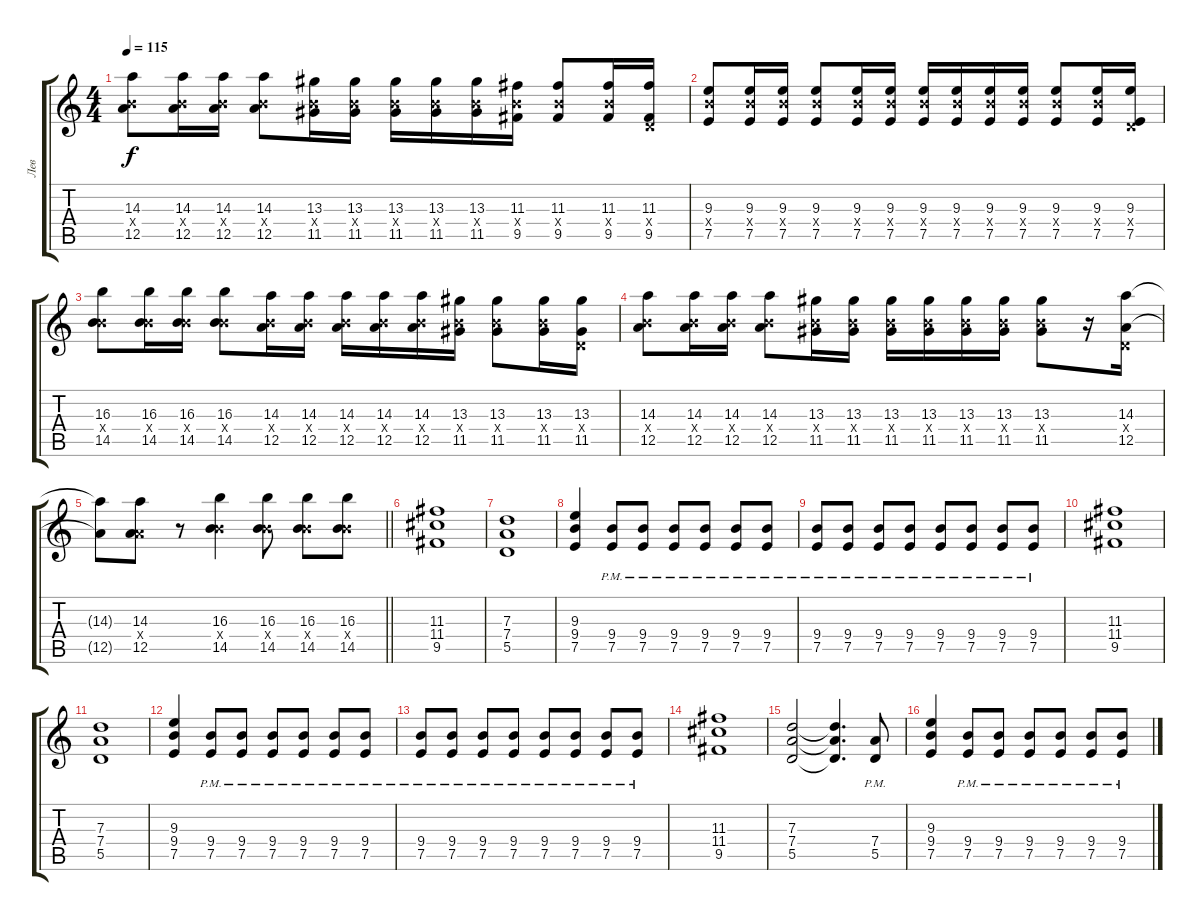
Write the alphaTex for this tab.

\track ("Лев" "Лев") {instrument overdrivenguitar}
\staff {score tabs}
\tuning (E4 B3 G3 D3 A2 E2) {hide}
\ts (4 4)
\tempo 115
\clef g2
\ks c
(14.3 9.4{x} 12.5).8{dy f} (14.3 9.4{x} 12.5).16 (14.3 9.4{x} 12.5).16 (14.3 9.4{x} 12.5).8 (13.3 9.4{x} 11.5).16 (13.3 9.4{x} 11.5).16 (13.3 9.4{x} 11.5).16 (13.3 9.4{x} 11.5).16 (13.3 9.4{x} 11.5).16 (11.3 9.4{x} 9.5).16 (11.3 9.4{x} 9.5).8 (11.3 9.4{x} 9.5).16 (11.3 0.4{x} 9.5).16 |
(9.3 9.4{x} 7.5).8 (9.3 9.4{x} 7.5).16 (9.3 9.4{x} 7.5).16 (9.3 9.4{x} 7.5).8 (9.3 9.4{x} 7.5).16 (9.3 9.4{x} 7.5).16 (9.3 9.4{x} 7.5).16 (9.3 9.4{x} 7.5).16 (9.3 9.4{x} 7.5).16 (9.3 9.4{x} 7.5).16 (9.3 9.4{x} 7.5).8 (9.3 9.4{x} 7.5).16 (9.3 0.4{x} 7.5).16 |
(16.3 9.4{x} 14.5).8 (16.3 9.4{x} 14.5).16 (16.3 9.4{x} 14.5).16 (16.3 9.4{x} 14.5).8 (14.3 9.4{x} 12.5).16 (14.3 9.4{x} 12.5).16 (14.3 9.4{x} 12.5).16 (14.3 9.4{x} 12.5).16 (14.3 9.4{x} 12.5).16 (13.3 9.4{x} 11.5).16 (13.3 9.4{x} 11.5).8 (13.3 9.4{x} 11.5).16 (13.3 0.4{x} 11.5).16 |
(14.3 9.4{x} 12.5).8 (14.3 9.4{x} 12.5).16 (14.3 9.4{x} 12.5).16 (14.3 9.4{x} 12.5).8 (13.3 9.4{x} 11.5).16 (13.3 9.4{x} 11.5).16 (13.3 9.4{x} 11.5).16 (13.3 9.4{x} 11.5).16 (13.3 9.4{x} 11.5).16 (13.3 9.4{x} 11.5).16 (13.3 9.4{x} 11.5).8 r.16 (14.3 0.4{x} 12.5).16 |
\barLineRight lightlight
(14.3{t} 12.5{t}).8 (14.3 7.4{x} 12.5).8 r.8 (16.3 9.4{x} 14.5).4 (16.3 9.4{x} 14.5).8 (16.3 9.4{x} 14.5).8 (16.3 9.4{x} 14.5).8 |
(11.3 11.4 9.5).1 |
(7.3 7.4 5.5).1 |
(9.3 9.4 7.5).4 (9.4{pm} 7.5{pm}).8 (9.4{pm} 7.5{pm}).8 (9.4{pm} 7.5{pm}).8 (9.4{pm} 7.5{pm}).8 (9.4{pm} 7.5{pm}).8 (9.4{pm} 7.5{pm}).8 |
(9.4{pm} 7.5{pm}).8 (9.4{pm} 7.5{pm}).8 (9.4{pm} 7.5{pm}).8 (9.4{pm} 7.5{pm}).8 (9.4{pm} 7.5{pm}).8 (9.4{pm} 7.5{pm}).8 (9.4{pm} 7.5{pm}).8 (9.4{pm} 7.5{pm}).8 |
(11.3 11.4 9.5).1 |
(7.3 7.4 5.5).1 |
(9.3 9.4 7.5).4 (9.4{pm} 7.5{pm}).8 (9.4{pm} 7.5{pm}).8 (9.4{pm} 7.5{pm}).8 (9.4{pm} 7.5{pm}).8 (9.4{pm} 7.5{pm}).8 (9.4{pm} 7.5{pm}).8 |
(9.4{pm} 7.5{pm}).8 (9.4{pm} 7.5{pm}).8 (9.4{pm} 7.5{pm}).8 (9.4{pm} 7.5{pm}).8 (9.4{pm} 7.5{pm}).8 (9.4{pm} 7.5{pm}).8 (9.4{pm} 7.5{pm}).8 (9.4{pm} 7.5{pm}).8 |
(11.3 11.4 9.5).1 |
(7.3 7.4 5.5).2 (7.3{t} 7.4{t} 5.5{t}).4{d} (7.4{pm} 5.5{pm}).8 |
(9.3 9.4 7.5).4 (9.4{pm} 7.5{pm}).8 (9.4{pm} 7.5{pm}).8 (9.4{pm} 7.5{pm}).8 (9.4{pm} 7.5{pm}).8 (9.4{pm} 7.5{pm}).8 (9.4{pm} 7.5{pm}).8
